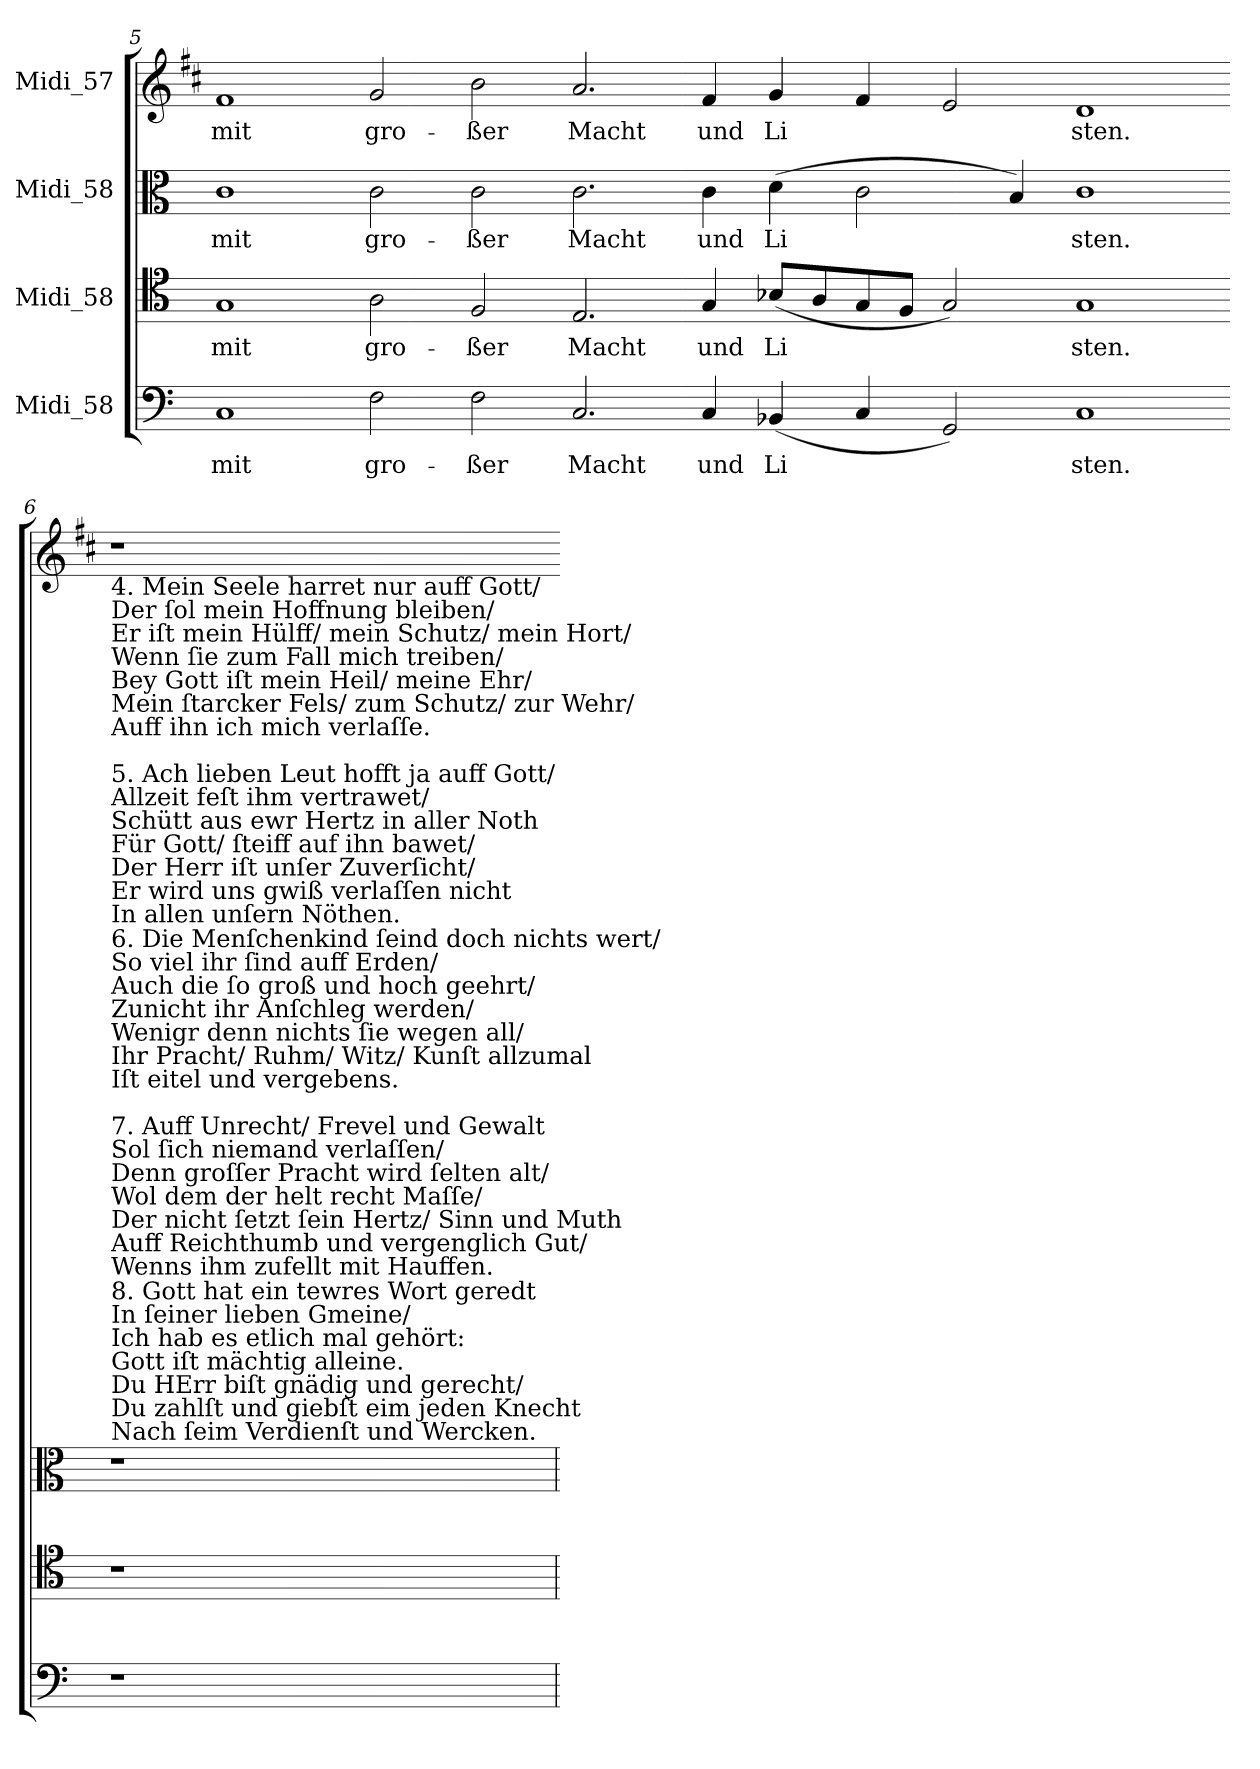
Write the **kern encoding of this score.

**kern	**text	**kern	**text	**kern	**text	**kern	**text
*part4	*part4	*part3	*part3	*part2	*part2	*part1	*part1
*staff4	*staff4	*staff3	*staff3	*staff2	*staff2	*staff1	*staff1
*I"Midi_58	*	*I"Midi_58	*	*I"Midi_58	*	*I"Midi_57	*
!!LO:LB:g=z
*clefF4	*	*clefC4	*	*clefC3	*	*clefG2	*
*	*	*	*	*	*	*ITrd1c2	*
*k[]	*	*k[]	*	*k[]	*	*k[]	*
*C:	*	*C:	*	*C:	*	*C:	*
=5	=5	=5	=5	=5	=5	=5	=5
!	!LO:LY:b	!	!LO:LY:b	!	!LO:LY:b	!	!LO:LY:b
1C	mit	1G	mit	1c	mit	1e	mit
!	!LO:LY:b	!	!LO:LY:b	!	!LO:LY:b	!	!LO:LY:b
2F	gro-	2A	gro-	2c	gro-	2f	gro-
!	!LO:LY:b	!	!LO:LY:b	!	!LO:LY:b	!	!LO:LY:b
2F	-ßer	2F	-ßer	2c	-ßer	2a	-ßer
!	!LO:LY:b	!	!LO:LY:b	!	!LO:LY:b	!	!LO:LY:b
2.C	Macht	2.E	Macht	2.c	Macht	2.g	Macht
!	!LO:LY:b	!	!LO:LY:b	!	!LO:LY:b	!	!LO:LY:b
4C	und	4G	und	4c	und	4e	und
!	!LO:LY:b	!	!LO:LY:b	!	!LO:LY:b	!	!LO:LY:b
(<4BB-X	Li	(<8B-XL	Li	(>4d	Li	4f	Li
.	.	8A	.	.	.	.	.
4C	.	8G	.	2c	.	4e	.
.	.	8FJ	.	.	.	.	.
2GG)	.	2G)	.	.	.	2d	.
.	.	.	.	4B)	.	.	.
!	!LO:LY:b	!	!LO:LY:b	!	!LO:LY:b	!	!LO:LY:b
1C	sten.	1G	sten.	1c	sten.	1c	sten.
!!LO:LB:g=z
=6-	=6-	=6-	=6-	=6-	=6-	=6-	=6-
!	!	!	!	!	!	!LO:TX:b:t=4. Mein Seele harret nur auff Gott/\nDer ſol mein Hoffnung bleiben/\nEr iſt mein Hülff/ mein Schutz/ mein Hort/\nWenn ſie zum Fall mich treiben/\nBey Gott iſt mein Heil/ meine Ehr/\nMein ſtarcker Fels/ zum Schutz/ zur Wehr/\nAuff ihn ich mich verlaſſe.\n\n5. Ach lieben Leut hofft ja auff Gott/\nAllzeit feſt ihm vertrawet/\nSchütt aus ewr Hertz in aller Noth\nFür Gott/ ſteiff auf ihn bawet/\nDer Herr iſt unſer Zuverſicht/\nEr wird uns gwiß verlaſſen nicht\nIn allen unſern Nöthen.	!
!	!	!	!	!	!	!LO:TX:b:t=6. Die Menſchenkind ſeind doch nichts wert/\nSo viel ihr ſind auff Erden/\nAuch die ſo groß und hoch geehrt/\nZunicht ihr Anſchleg werden/\nWenigr denn nichts ſie wegen all/\nIhr Pracht/ Ruhm/ Witz/ Kunſt allzumal\nIſt eitel und vergebens.\n\n7. Auff Unrecht/ Frevel und Gewalt\nSol ſich niemand verlaſſen/\nDenn groſſer Pracht wird ſelten alt/\nWol dem der helt recht Maſſe/\nDer nicht ſetzt ſein Hertz/ Sinn und Muth\nAuff Reichthumb und vergenglich Gut/\nWenns ihm zufellt mit Hauffen.	!
!	!	!	!	!	!	!LO:TX:b:t=8. Gott hat ein tewres Wort geredt\nIn ſeiner lieben Gmeine/\nIch hab es etlich mal gehört&colon;\nGott iſt mächtig alleine.\nDu HErr biſt gnädig und gerecht/\nDu zahlſt und giebſt eim jeden Knecht\nNach ſeim Verdienſt und Wercken.	!
1r	.	1r	.	1r	.	1r	.
=	=-	=	=-	=	=-	=-	=-
*-	*-	*-	*-	*-	*-	*-	*-
